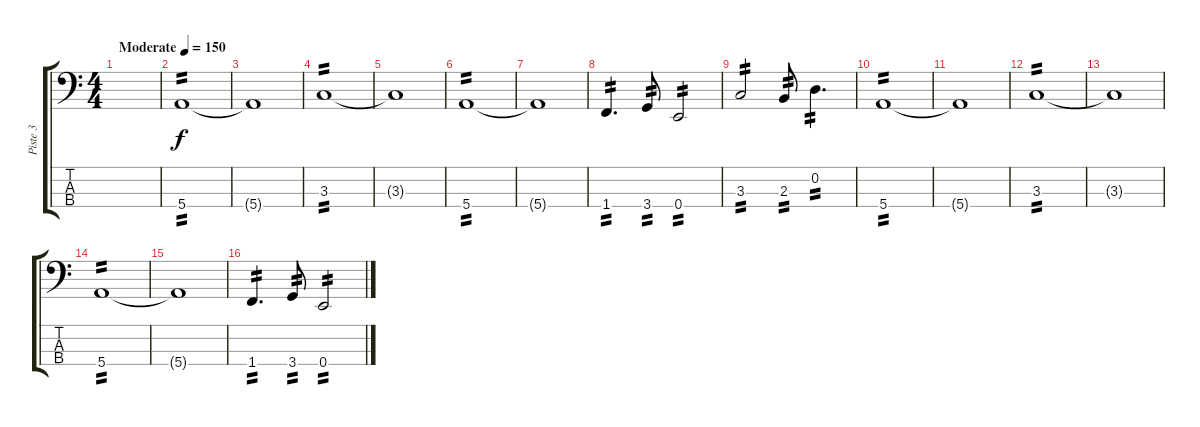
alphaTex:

\track ("Piste 3" "Piste 3") {instrument electricbasspick}
\staff {score tabs}
\tuning (G2 D2 A1 E1) {hide}
\ts (4 4)
\tempo (150 "Moderate")
\clef f4
\ks c
|
5.4.1{tp 2} |
5.4{t}.1 |
3.3.1{tp 2} |
3.3{t}.1 |
5.4.1{tp 2} |
5.4{t}.1 |
1.4.4{d tp 2} 3.4.8{tp 2} 0.4.2{tp 2} |
3.3.2{tp 2} 2.3.8{tp 2} 0.2.4{d tp 2} |
5.4.1{tp 2} |
5.4{t}.1 |
3.3.1{tp 2} |
3.3{t}.1 |
5.4.1{tp 2} |
5.4{t}.1 |
1.4.4{d tp 2} 3.4.8{tp 2} 0.4.2{tp 2}
